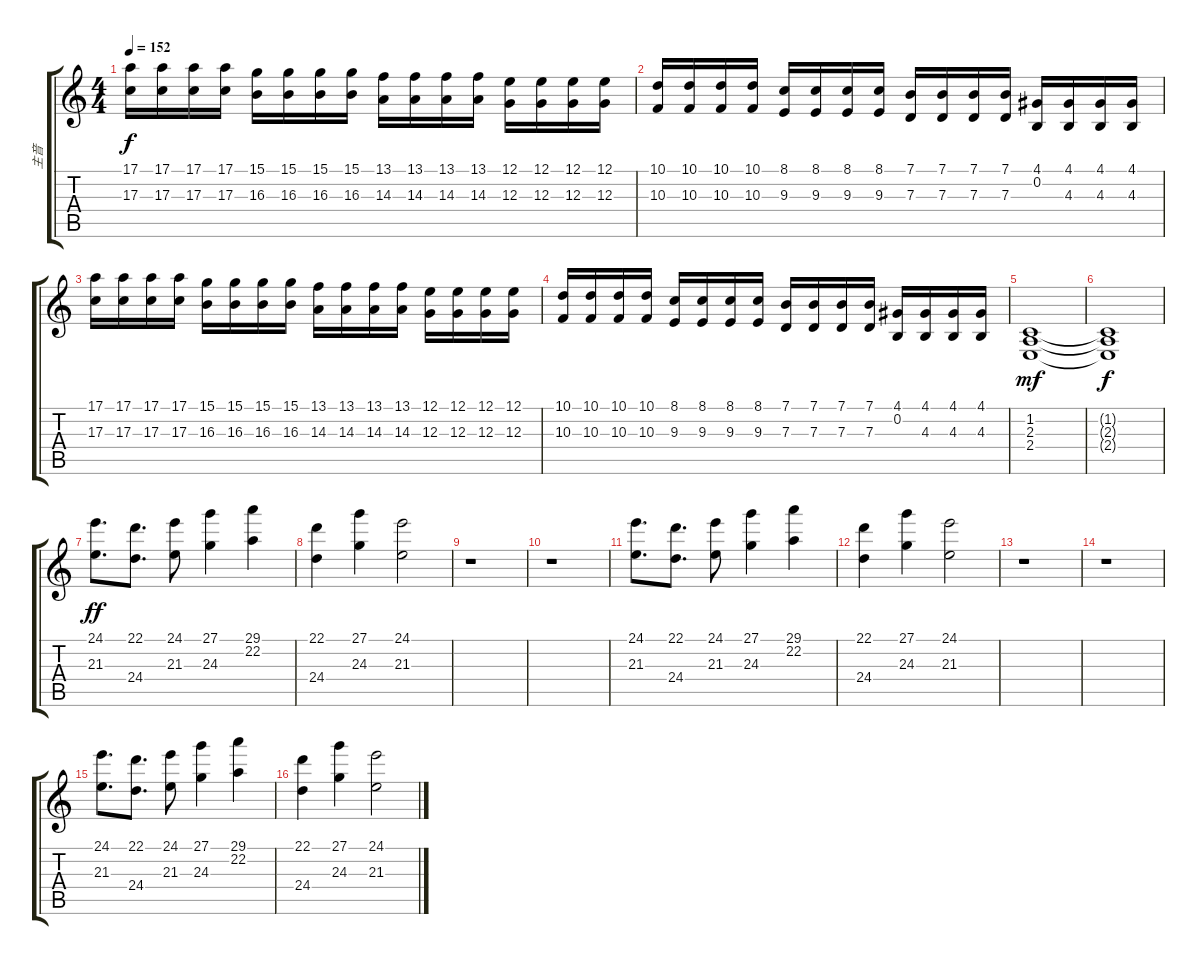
\track ("主音" "主音") {instrument electricgrandpiano}
\staff {score tabs}
\tuning (E4 B3 G3 D3 A2 E2) {hide}
\ts (4 4)
\tempo 152
\clef g2
\ks c
(17.1 17.3).16{dy f} (17.1 17.3).16 (17.1 17.3).16 (17.1 17.3).16 (15.1 16.3).16 (15.1 16.3).16 (15.1 16.3).16 (15.1 16.3).16 (13.1 14.3).16 (13.1 14.3).16 (13.1 14.3).16 (13.1 14.3).16 (12.1 12.3).16 (12.1 12.3).16 (12.1 12.3).16 (12.1 12.3).16 |
(10.1 10.3).16 (10.1 10.3).16 (10.1 10.3).16 (10.1 10.3).16 (8.1 9.3).16 (8.1 9.3).16 (8.1 9.3).16 (8.1 9.3).16 (7.1 7.3).16 (7.1 7.3).16 (7.1 7.3).16 (7.1 7.3).16 (4.1 0.2).16 (4.1 4.3).16 (4.1 4.3).16 (4.1 4.3).16 |
(17.1 17.3).16 (17.1 17.3).16 (17.1 17.3).16 (17.1 17.3).16 (15.1 16.3).16 (15.1 16.3).16 (15.1 16.3).16 (15.1 16.3).16 (13.1 14.3).16 (13.1 14.3).16 (13.1 14.3).16 (13.1 14.3).16 (12.1 12.3).16 (12.1 12.3).16 (12.1 12.3).16 (12.1 12.3).16 |
(10.1 10.3).16 (10.1 10.3).16 (10.1 10.3).16 (10.1 10.3).16 (8.1 9.3).16 (8.1 9.3).16 (8.1 9.3).16 (8.1 9.3).16 (7.1 7.3).16 (7.1 7.3).16 (7.1 7.3).16 (7.1 7.3).16 (4.1 0.2).16 (4.1 4.3).16 (4.1 4.3).16 (4.1 4.3).16 |
(1.2 2.3 2.4).1{dy mf} |
(1.2{t} 2.3{t} 2.4{t}).1{dy f} |
(24.1 21.3).8{d dy ff} (22.1 24.4).8{d} (24.1 21.3).8 (27.1 24.3).4 (29.1 22.2).4 |
(22.1 24.4).4 (27.1 24.3).4 (24.1 21.3).2 |
r.1 |
r.1 |
(24.1 21.3).8{d} (22.1 24.4).8{d} (24.1 21.3).8 (27.1 24.3).4 (29.1 22.2).4 |
(22.1 24.4).4 (27.1 24.3).4 (24.1 21.3).2 |
r.1 |
r.1 |
(24.1 21.3).8{d} (22.1 24.4).8{d} (24.1 21.3).8 (27.1 24.3).4 (29.1 22.2).4 |
(22.1 24.4).4 (27.1 24.3).4 (24.1 21.3).2
